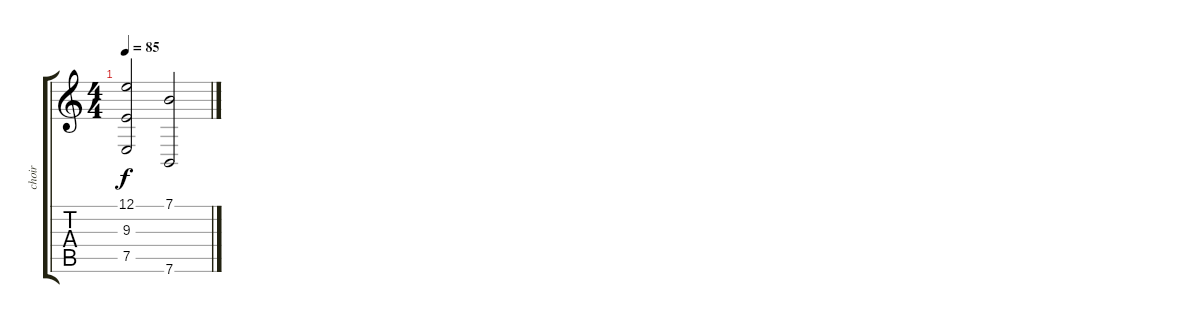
\track ("choir" "choir") {instrument choiraahs}
\staff {score tabs}
\tuning (E4 B3 G3 D3 A2 E2) {hide}
\ts (4 4)
\tempo 85
\clef g2
\ks c
(12.1 9.3 7.5).2{dy f} (7.1 7.6).2
